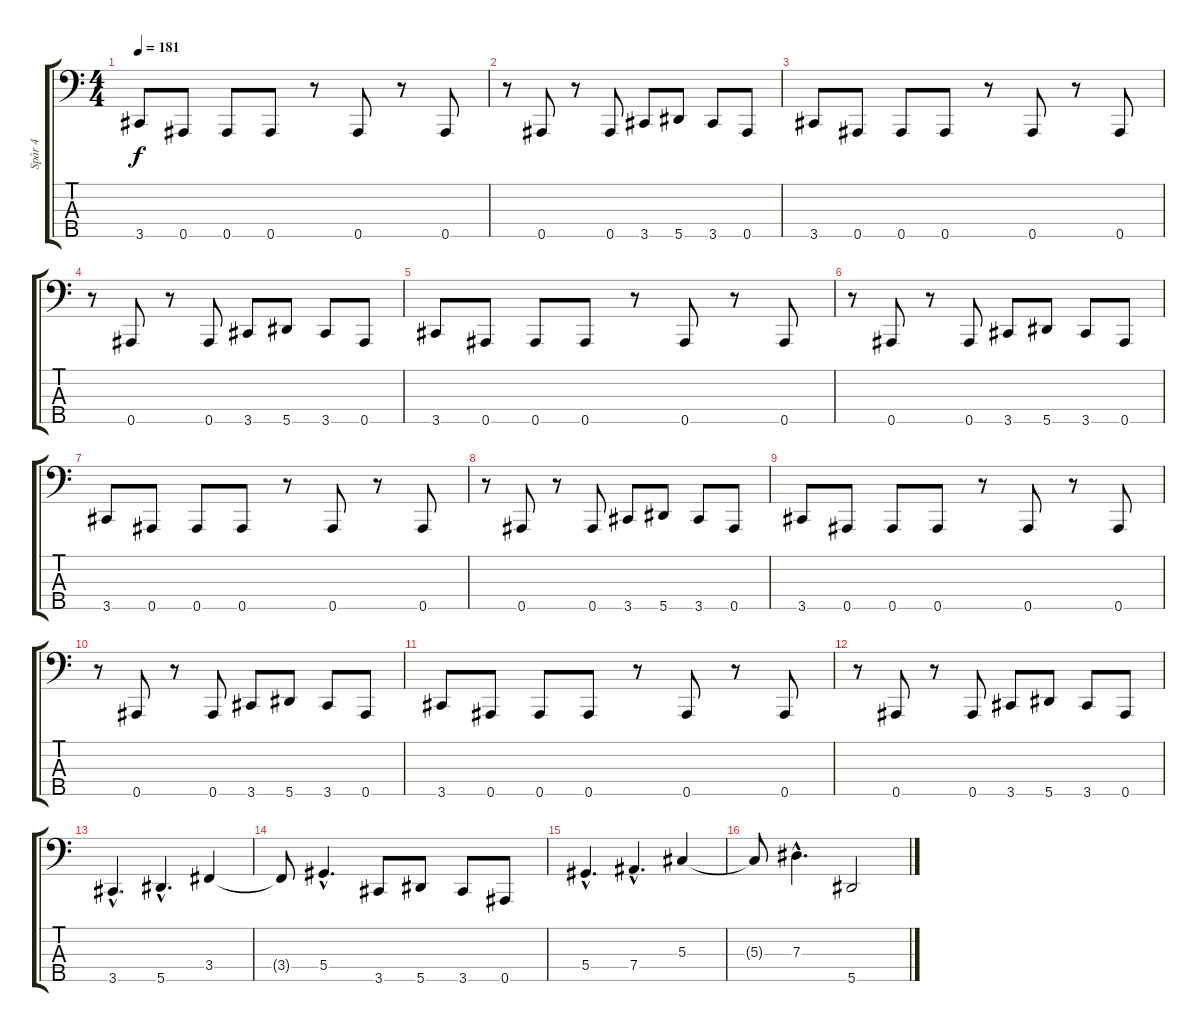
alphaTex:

\track ("Spår 4" "Spår 4") {instrument electricbasspick}
\staff {score tabs}
\tuning (Gb2 Db2 Ab1 Eb1 Bb0) {hide}
\ts (4 4)
\tempo 181
\clef f4
\ks c
3.5.8{dy f} 0.5.8 0.5.8 0.5.8 r.8 0.5.8 r.8 0.5.8 |
r.8 0.5.8 r.8 0.5.8 3.5.8 5.5.8 3.5.8 0.5.8 |
3.5.8 0.5.8 0.5.8 0.5.8 r.8 0.5.8 r.8 0.5.8 |
r.8 0.5.8 r.8 0.5.8 3.5.8 5.5.8 3.5.8 0.5.8 |
3.5.8 0.5.8 0.5.8 0.5.8 r.8 0.5.8 r.8 0.5.8 |
r.8 0.5.8 r.8 0.5.8 3.5.8 5.5.8 3.5.8 0.5.8 |
3.5.8 0.5.8 0.5.8 0.5.8 r.8 0.5.8 r.8 0.5.8 |
r.8 0.5.8 r.8 0.5.8 3.5.8 5.5.8 3.5.8 0.5.8 |
3.5.8 0.5.8 0.5.8 0.5.8 r.8 0.5.8 r.8 0.5.8 |
r.8 0.5.8 r.8 0.5.8 3.5.8 5.5.8 3.5.8 0.5.8 |
3.5.8 0.5.8 0.5.8 0.5.8 r.8 0.5.8 r.8 0.5.8 |
r.8 0.5.8 r.8 0.5.8 3.5.8 5.5.8 3.5.8 0.5.8 |
3.5{hac}.4{d} 5.5{hac}.4{d} 3.4.4 |
3.4{t}.8 5.4{hac}.4{d} 3.5.8 5.5.8 3.5.8 0.5.8 |
5.4{hac}.4{d} 7.4{hac}.4{d} 5.3.4 |
5.3{t}.8 7.3{hac}.4{d} 5.5.2
